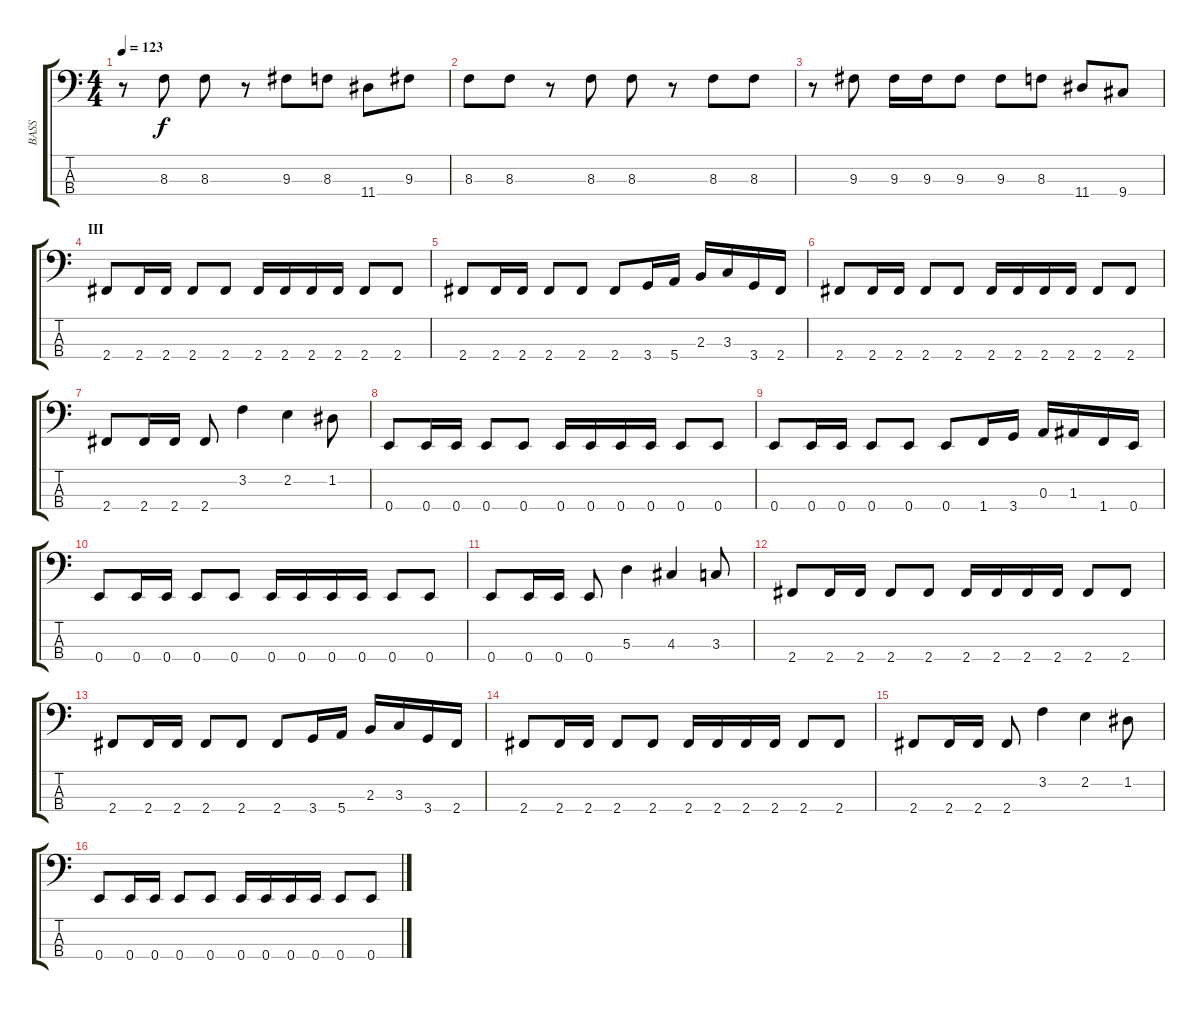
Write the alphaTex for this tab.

\track ("BASS" "BASS") {instrument fretlessbass}
\staff {score tabs}
\tuning (G2 D2 A1 E1) {hide}
\ts (4 4)
\tempo 123
\clef f4
\ks c
r.8{dy f} 8.3.8 8.3.8 r.8 9.3.8 8.3.8 11.4.8 9.3.8 |
8.3.8 8.3.8 r.8 8.3.8 8.3.8 r.8 8.3.8 8.3.8 |
r.8 9.3.8 9.3.16 9.3.16 9.3.8 9.3.8 8.3.8 11.4.8 9.4.8 |
\section ("" "Ⅲ")
2.4.8 2.4.16 2.4.16 2.4.8 2.4.8 2.4.16 2.4.16 2.4.16 2.4.16 2.4.8 2.4.8 |
2.4.8 2.4.16 2.4.16 2.4.8 2.4.8 2.4.8 3.4.16 5.4.16 2.3.16 3.3.16 3.4.16 2.4.16 |
2.4.8 2.4.16 2.4.16 2.4.8 2.4.8 2.4.16 2.4.16 2.4.16 2.4.16 2.4.8 2.4.8 |
2.4.8 2.4.16 2.4.16 2.4.8 3.2.4 2.2.4 1.2.8 |
0.4.8 0.4.16 0.4.16 0.4.8 0.4.8 0.4.16 0.4.16 0.4.16 0.4.16 0.4.8 0.4.8 |
0.4.8 0.4.16 0.4.16 0.4.8 0.4.8 0.4.8 1.4.16 3.4.16 0.3.16 1.3.16 1.4.16 0.4.16 |
0.4.8 0.4.16 0.4.16 0.4.8 0.4.8 0.4.16 0.4.16 0.4.16 0.4.16 0.4.8 0.4.8 |
0.4.8 0.4.16 0.4.16 0.4.8 5.3.4 4.3.4 3.3.8 |
2.4.8 2.4.16 2.4.16 2.4.8 2.4.8 2.4.16 2.4.16 2.4.16 2.4.16 2.4.8 2.4.8 |
2.4.8 2.4.16 2.4.16 2.4.8 2.4.8 2.4.8 3.4.16 5.4.16 2.3.16 3.3.16 3.4.16 2.4.16 |
2.4.8 2.4.16 2.4.16 2.4.8 2.4.8 2.4.16 2.4.16 2.4.16 2.4.16 2.4.8 2.4.8 |
2.4.8 2.4.16 2.4.16 2.4.8 3.2.4 2.2.4 1.2.8 |
0.4.8 0.4.16 0.4.16 0.4.8 0.4.8 0.4.16 0.4.16 0.4.16 0.4.16 0.4.8 0.4.8
